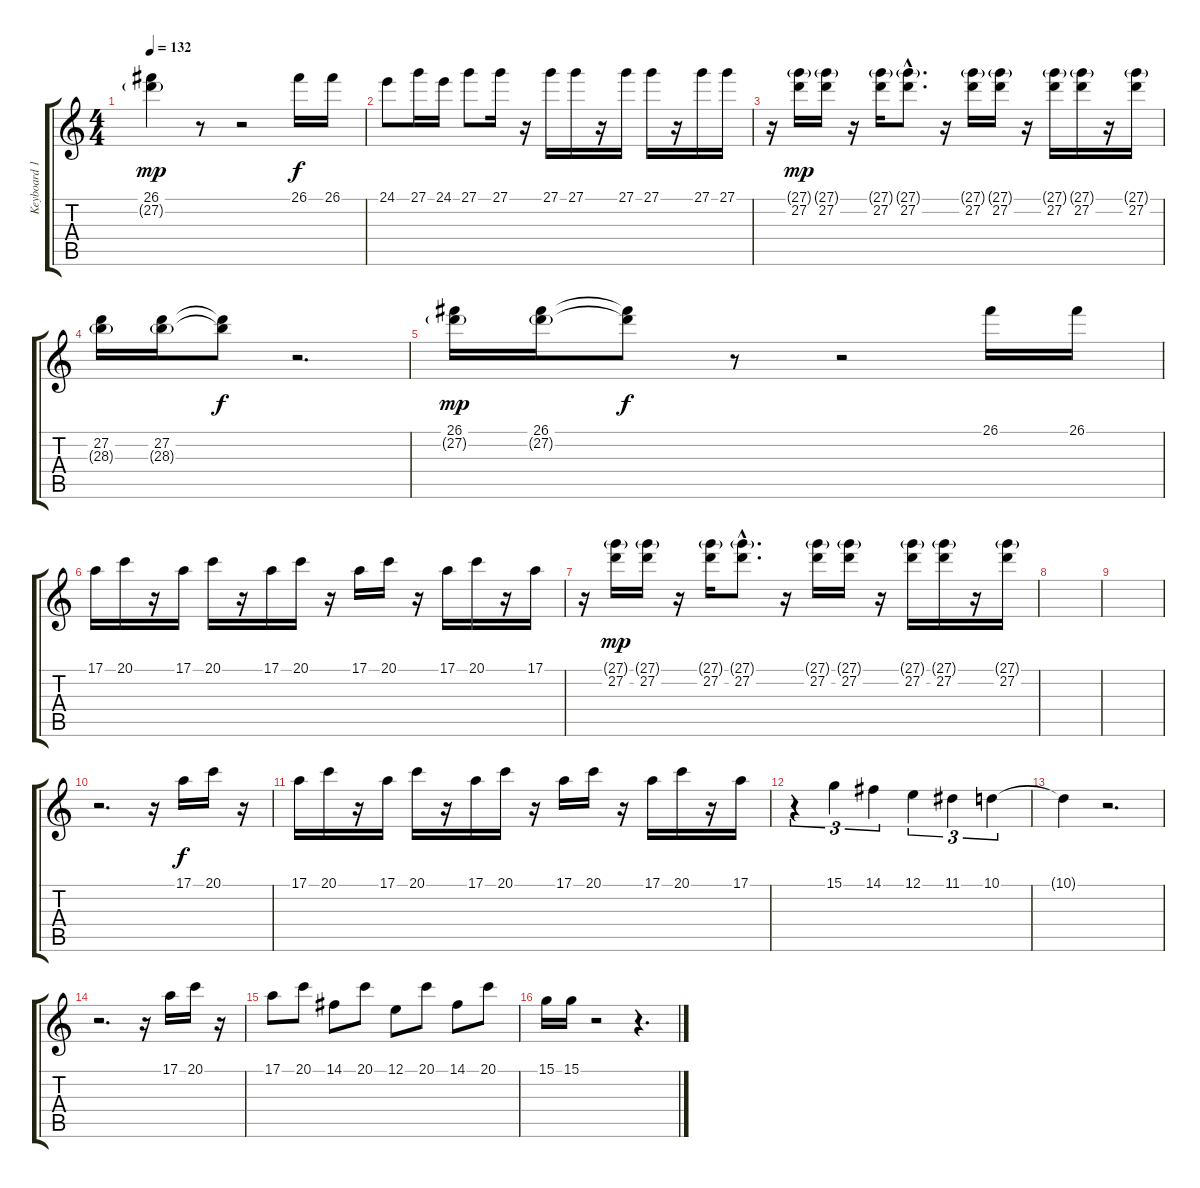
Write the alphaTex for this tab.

\track ("Keyboard 1" "Keyboard 1") {instrument acousticgrandpiano}
\staff {score tabs}
\tuning (E4 B3 G3 D3 A2 E2) {hide}
\ts (4 4)
\tempo 132
\clef g2
\ks c
(26.1 27.2{g}).4{dy mp} r.8 r.2 26.1.16{dy f} 26.1.16 |
24.1.8 27.1.16 24.1.16 27.1.8 27.1.16 r.16 27.1.16 27.1.16 r.16 27.1.16 27.1.16 r.16 27.1.16 27.1.16 |
r.16 (27.1{g} 27.2).16{dy mp} (27.1{g} 27.2).16 r.16 (27.1{g} 27.2).16 (27.1{g hac} 27.2{hac}).8{d} r.16 (27.1{g} 27.2).16 (27.1{g} 27.2).16 r.16 (27.1{g} 27.2).16 (27.1{g} 27.2).16 r.16 (27.1{g} 27.2).16 |
(27.2 28.3{g}).16 (27.2 28.3{g}).16 (27.2{t} 28.3{t}).8{dy f} r.2{d} |
(26.1 27.2{g}).16{dy mp} (26.1 27.2{g}).16 (26.1{t} 27.2{t}).8{dy f} r.8 r.2 26.1.16 26.1.16 |
17.1.16 20.1.16 r.16 17.1.16 20.1.16 r.16 17.1.16 20.1.16 r.16 17.1.16 20.1.16 r.16 17.1.16 20.1.16 r.16 17.1.16 |
r.16 (27.1{g} 27.2).16{dy mp} (27.1{g} 27.2).16 r.16 (27.1{g} 27.2).16 (27.1{g hac} 27.2{hac}).8{d} r.16 (27.1{g} 27.2).16 (27.1{g} 27.2).16 r.16 (27.1{g} 27.2).16 (27.1{g} 27.2).16 r.16 (27.1{g} 27.2).16 |
|
|
r.2{d} r.16 17.1.16{dy f} 20.1.16 r.16 |
17.1.16 20.1.16 r.16 17.1.16 20.1.16 r.16 17.1.16 20.1.16 r.16 17.1.16 20.1.16 r.16 17.1.16 20.1.16 r.16 17.1.16 |
r.4{tu (3 2)} 15.1.4{tu (3 2)} 14.1.4{tu (3 2)} 12.1.4{tu (3 2)} 11.1.4{tu (3 2)} 10.1.4{tu (3 2)} |
10.1{t}.4 r.2{d} |
r.2{d} r.16 17.1.16 20.1.16 r.16 |
17.1.8 20.1.8 14.1.8 20.1.8 12.1.8 20.1.8 14.1.8 20.1.8 |
15.1.16 15.1.16 r.2 r.4{d}
